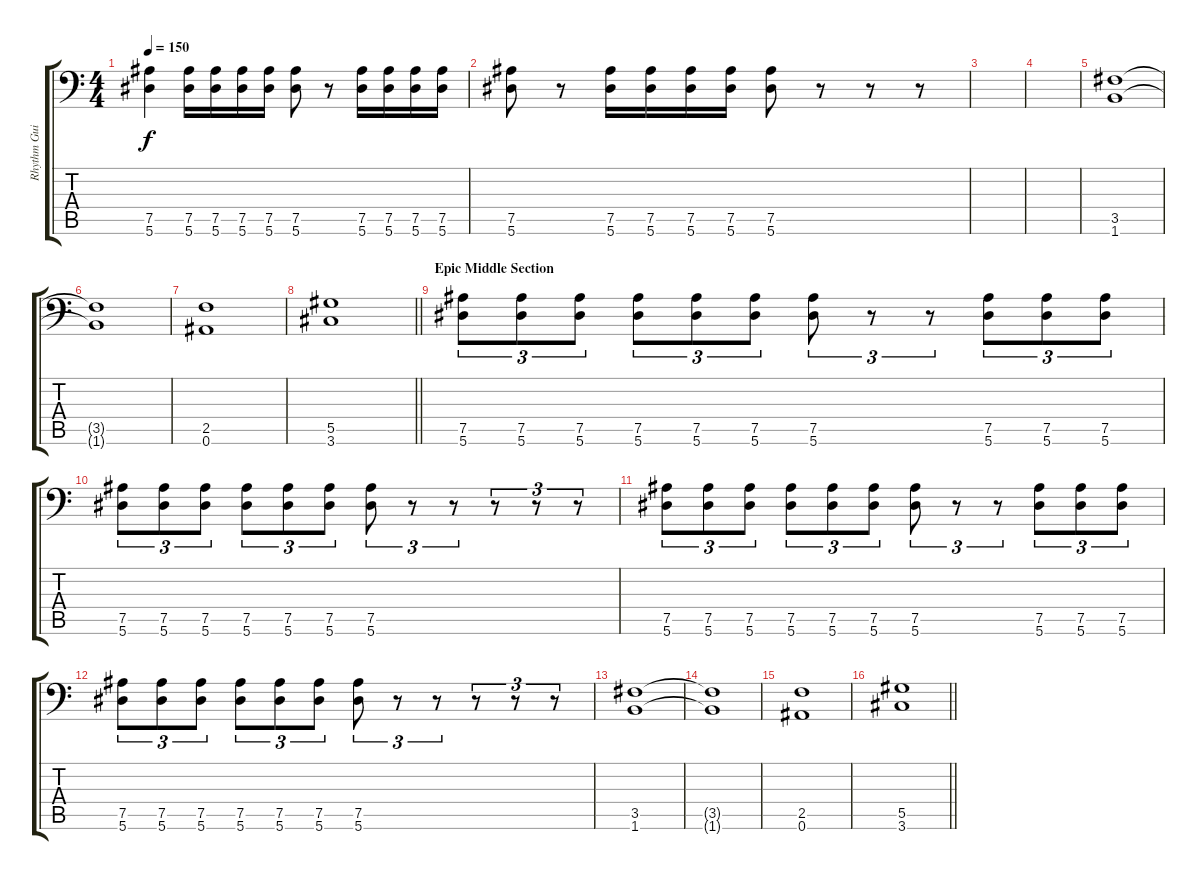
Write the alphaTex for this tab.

\track ("Rhythm Guitar II" "Rhythm Gui") {instrument distortionguitar}
\staff {score tabs}
\tuning (Bb3 F3 Db3 Ab2 Eb2 Bb1) {hide}
\ts (4 4)
\tempo 150
\clef f4
\ks c
(7.5 5.6).4{dy f} (7.5 5.6).16 (7.5 5.6).16 (7.5 5.6).16 (7.5 5.6).16 (7.5 5.6).8 r.8 (7.5 5.6).16 (7.5 5.6).16 (7.5 5.6).16 (7.5 5.6).16 |
(7.5 5.6).8 r.8 (7.5 5.6).16 (7.5 5.6).16 (7.5 5.6).16 (7.5 5.6).16 (7.5 5.6).8 r.8 r.8 r.8 |
|
|
(3.5 1.6).1 |
(3.5{t} 1.6{t}).1 |
(2.5 0.6).1 |
\barLineRight lightlight
(5.5 3.6).1 |
\section ("" "Epic Middle Section ")
(7.5 5.6).8{tu (3 2)} (7.5 5.6).8{tu (3 2)} (7.5 5.6).8{tu (3 2)} (7.5 5.6).8{tu (3 2)} (7.5 5.6).8{tu (3 2)} (7.5 5.6).8{tu (3 2)} (7.5 5.6).8{tu (3 2)} r.8{tu (3 2)} r.8{tu (3 2)} (7.5 5.6).8{tu (3 2)} (7.5 5.6).8{tu (3 2)} (7.5 5.6).8{tu (3 2)} |
(7.5 5.6).8{tu (3 2)} (7.5 5.6).8{tu (3 2)} (7.5 5.6).8{tu (3 2)} (7.5 5.6).8{tu (3 2)} (7.5 5.6).8{tu (3 2)} (7.5 5.6).8{tu (3 2)} (7.5 5.6).8{tu (3 2)} r.8{tu (3 2)} r.8{tu (3 2)} r.8{tu (3 2)} r.8{tu (3 2)} r.8{tu (3 2)} |
(7.5 5.6).8{tu (3 2)} (7.5 5.6).8{tu (3 2)} (7.5 5.6).8{tu (3 2)} (7.5 5.6).8{tu (3 2)} (7.5 5.6).8{tu (3 2)} (7.5 5.6).8{tu (3 2)} (7.5 5.6).8{tu (3 2)} r.8{tu (3 2)} r.8{tu (3 2)} (7.5 5.6).8{tu (3 2)} (7.5 5.6).8{tu (3 2)} (7.5 5.6).8{tu (3 2)} |
(7.5 5.6).8{tu (3 2)} (7.5 5.6).8{tu (3 2)} (7.5 5.6).8{tu (3 2)} (7.5 5.6).8{tu (3 2)} (7.5 5.6).8{tu (3 2)} (7.5 5.6).8{tu (3 2)} (7.5 5.6).8{tu (3 2)} r.8{tu (3 2)} r.8{tu (3 2)} r.8{tu (3 2)} r.8{tu (3 2)} r.8{tu (3 2)} |
(3.5 1.6).1 |
(3.5{t} 1.6{t}).1 |
(2.5 0.6).1 |
\barLineRight lightlight
(5.5 3.6).1
